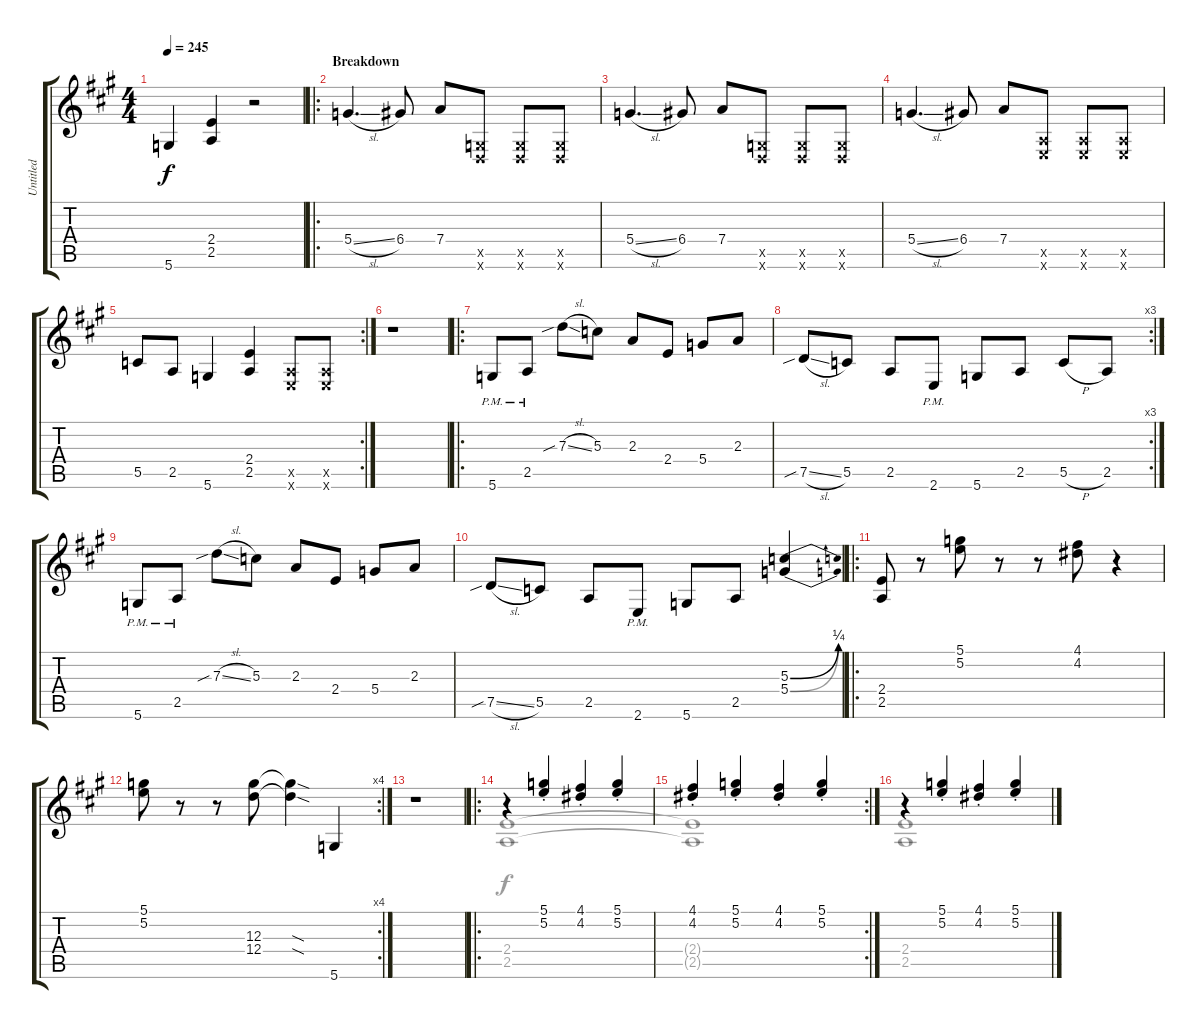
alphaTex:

\track ("Untitled" "Untitled") {instrument acousticguitarsteel}
\staff {score tabs}
\tuning (D4 B3 G3 D3 G2 D2) {hide}
\voice
\ts (4 4)
\tempo 245
\clef g2
\ks a
5.6.4{dy f} (2.4 2.5).4 r.2 |
\ro
\section ("" "Breakdown")
5.4{sl}.4{d} 6.4.8 7.4.8 (0.5{x} 0.6{x}).8 (0.5{x} 0.6{x}).8 (0.5{x} 0.6{x}).8 |
5.4{sl}.4{d} 6.4.8 7.4.8 (0.5{x} 0.6{x}).8 (0.5{x} 0.6{x}).8 (0.5{x} 0.6{x}).8 |
5.4{sl}.4{d} 6.4.8 7.4.8 (2.5{x} 2.6{x}).8 (2.5{x} 2.6{x}).8 (2.5{x} 2.6{x}).8 |
\rc 2
5.5.8 2.5.8 5.6.4 (2.4 2.5).4 (2.5{x} 2.6{x}).8 (2.5{x} 2.6{x}).8 |
r.1 |
\ro
5.6{pm}.8 2.5{pm}.8 7.3{sib sl}.8 5.3.8 2.3.8 2.4.8 5.4.8 2.3.8 |
\rc 3
7.5{sib sl}.8 5.5.8 2.5.8 2.6{pm}.8 5.6.8 2.5.8 5.5{h}.8 2.5.8 |
5.6{pm}.8 2.5{pm}.8 7.3{sib sl}.8 5.3.8 2.3.8 2.4.8 5.4.8 2.3.8 |
7.5{sib sl}.8 5.5.8 2.5.8 2.6{pm}.8 5.6.8 2.5.8 (5.3{be (bend 0 0 60 1)} 5.4{be (bend 0 0 60 1)}).4 |
\ro
(2.4 2.5).8 r.8 (5.1 5.2).8 r.8 r.8 (4.1 4.2).8 r.4 |
\rc 4
(5.1 5.2).8 r.8 r.8 (12.3 12.4).8 (12.3{sod t} 12.4{sod t}).4 5.6.4 |
r.1 |
\ro
r.4 (5.1{st} 5.2{st}).4 (4.1{st} 4.2{st}).4 (5.1{st} 5.2{st}).4 |
\rc 2
(4.1{st} 4.2{st}).4 (5.1{st} 5.2{st}).4 (4.1{st} 4.2{st}).4 (5.1{st} 5.2{st}).4 |
r.4 (5.1{st} 5.2{st}).4 (4.1{st} 4.2{st}).4 (5.1{st} 5.2{st}).4
\voice
\clef g2
\ottava regular
\simile none
\ks a
|
|
|
|
|
|
|
|
|
|
|
|
|
(2.4 2.5).1 |
(2.4{t} 2.5{t}).1 |
(2.4 2.5).1
